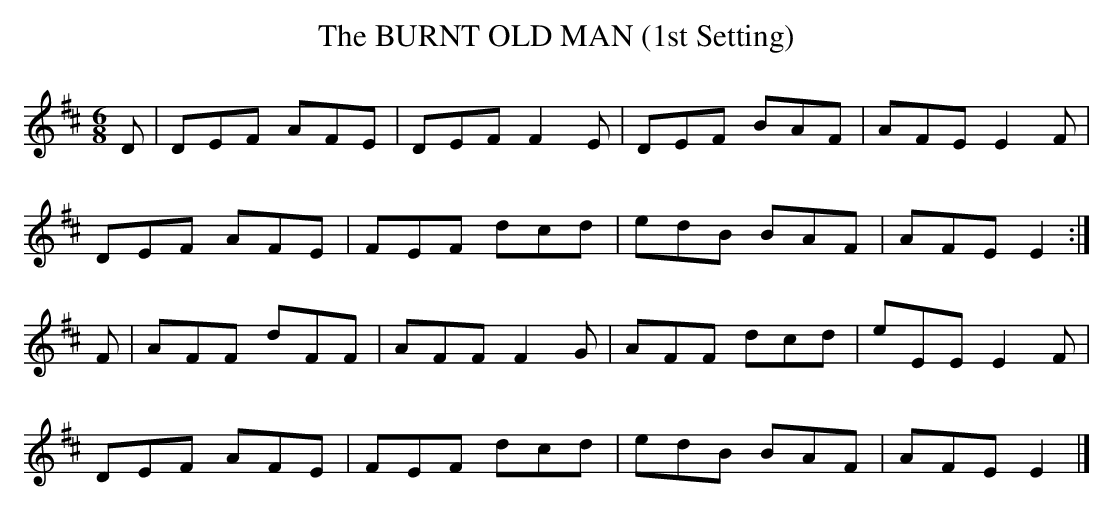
X:1
T:BURNT OLD MAN (1st Setting), The
F.O'Neill
Y:"moderate"
M:6/8
L:1/8
K:D
D|DEF AFE|DEF F2E|DEF BAF|AFE E2F|
DEF AFE|FEF dcd|edB BAF|AFE E2:|
F|AFF dFF|AFF F2G|AFF dcd|eEE E2F|
DEF AFE|FEF dcd|edB BAF|AFE E2|]
